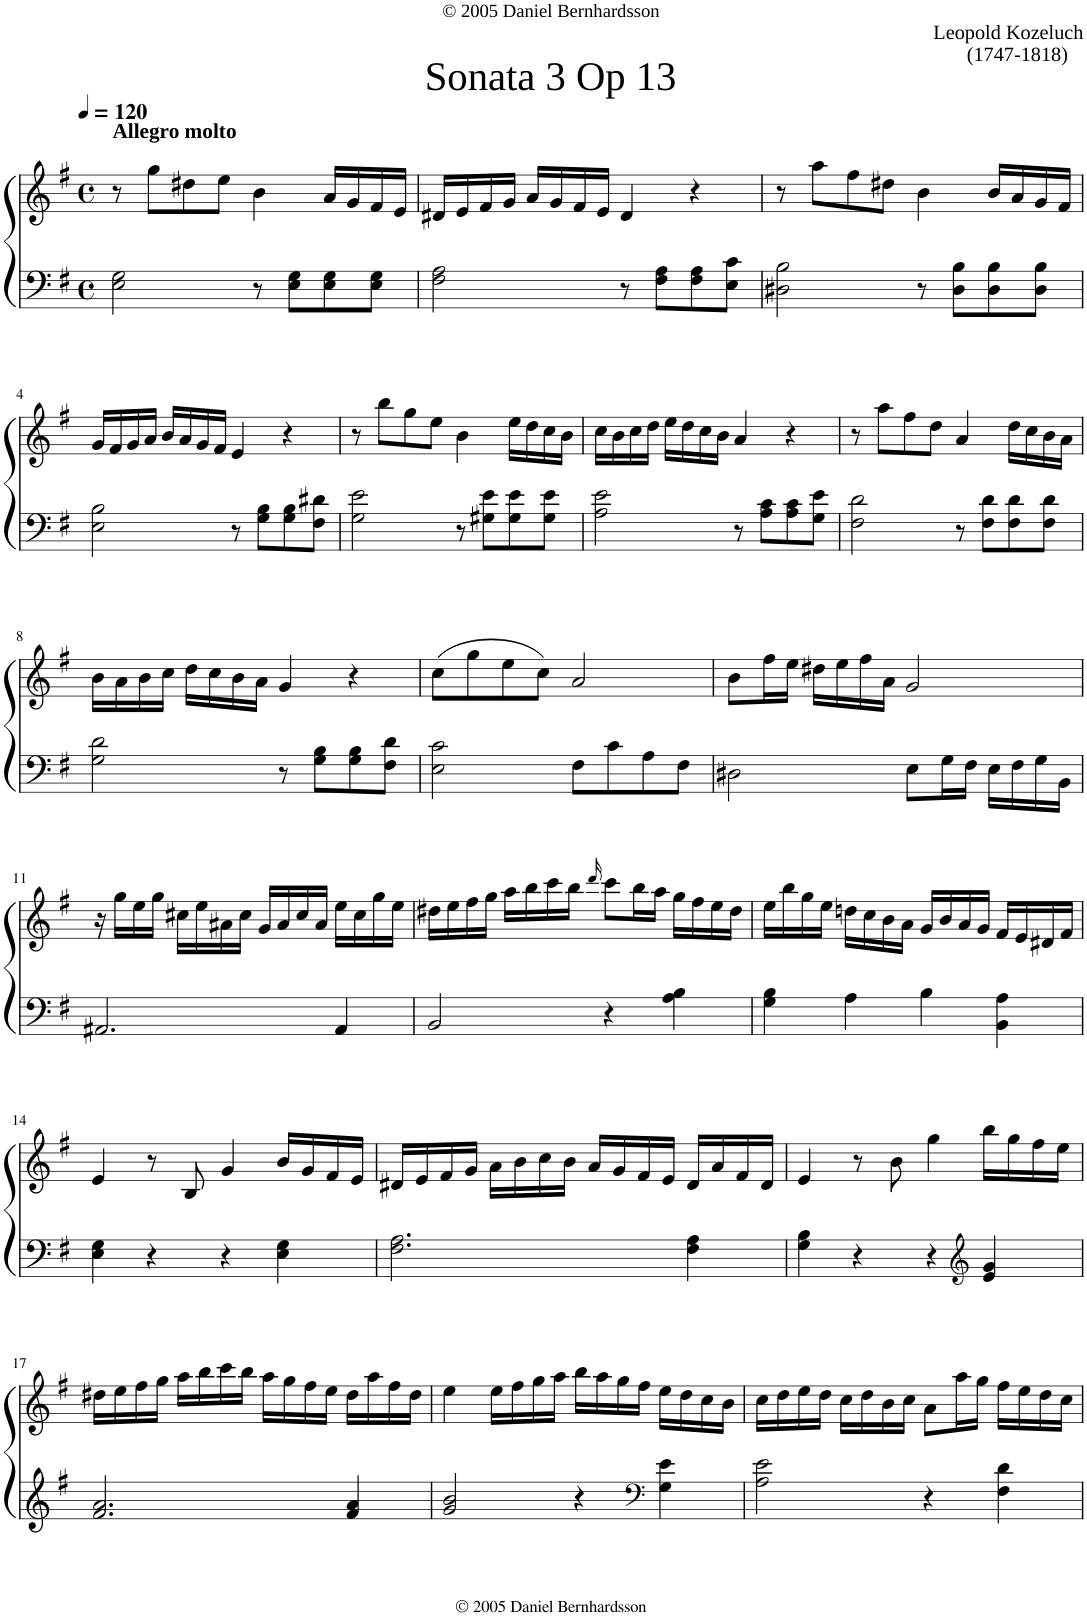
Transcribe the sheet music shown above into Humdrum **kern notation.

**kern	**kern
*part1	*part1
*staff2	*staff1
*I"Piano	*
*I'Pno.	*
*clefF4	*clefG2
*k[f#]	*k[f#]
*G:	*G:
*M4/4	*M4/4
*met(c)	*met(c)
*MM120	*MM120
=1	=1
!	!LO:TX:a:B:t=Allegro molto
2E\ 2G\	8r
.	8gg\L
.	8dd#X\
.	8ee\J
8r	4b\
8E\ 8G\L	.
8E\ 8G\	16a/LL
.	16g/
8E\ 8G\J	16f#/
.	16e/JJ
=2	=2
2F#\ 2A\	16d#X/LL
.	16e/
.	16f#/
.	16g/JJ
.	16a/LL
.	16g/
.	16f#/
.	16e/JJ
8r	4d#/
8F#\ 8A\L	.
8F#\ 8A\	4r
8E\ 8c\J	.
=3	=3
2D#X\ 2B\	8r
.	8aa\L
.	8ff#\
.	8dd#X\J
8r	4b\
8D#\ 8B\L	.
8D#\ 8B\	16b/LL
.	16a/
8D#\ 8B\J	16g/
.	16f#/JJ
!!LO:LB:g=z
=4	=4
2E\ 2B\	16g/LL
.	16f#/
.	16g/
.	16a/JJ
.	16b/LL
.	16a/
.	16g/
.	16f#/JJ
8r	4e/
8G\ 8B\L	.
8G\ 8B\	4r
8F#\ 8d#X\J	.
=5	=5
2G\ 2e\	8r
.	8bb\L
.	8gg\
.	8ee\J
8r	4b\
8G#X\ 8e\L	.
8G#\ 8e\	16ee\LL
.	16dd\
8G#\ 8e\J	16cc\
.	16b\JJ
=6	=6
2A\ 2e\	16cc\LL
.	16b\
.	16cc\
.	16dd\JJ
.	16ee\LL
.	16dd\
.	16cc\
.	16b\JJ
8r	4a/
8A\ 8c\L	.
8A\ 8c\	4r
8G\ 8e\J	.
=7	=7
2F#\ 2d\	8r
.	8aa\L
.	8ff#\
.	8dd\J
8r	4a/
8F#\ 8d\L	.
8F#\ 8d\	16dd\LL
.	16cc\
8F#\ 8d\J	16b\
.	16a\JJ
!!LO:LB:g=z
=8	=8
2G\ 2d\	16b\LL
.	16a\
.	16b\
.	16cc\JJ
.	16dd\LL
.	16cc\
.	16b\
.	16a\JJ
8r	4g/
8G\ 8B\L	.
8G\ 8B\	4r
8F#\ 8d\J	.
=9	=9
2E\ 2c\	(8cc\L
.	8gg\
.	8ee\
.	8cc\J)
8F#\L	2a/
8c\	.
8A\	.
8F#\J	.
=10	=10
2D#X\	8b\L
.	16ff#\L
.	16ee\JJ
.	16dd#X\LL
.	16ee\
.	16ff#\
.	16a\JJ
8E\L	2g/
16G\L	.
16F#\JJ	.
16E\LL	.
16F#\	.
16G\	.
16BB\JJ	.
!!LO:LB:g=z
=11	=11
2.AA#X/	16r
.	16gg\LL
.	16ee\
.	16gg\JJ
.	16cc#X\LL
.	16ee\
.	16a#X\
.	16cc#\JJ
.	16g/LL
.	16a#/
.	16cc#/
.	16a#/JJ
4AA#/	16ee\LL
.	16cc#\
.	16gg\
.	16ee\JJ
=12	=12
2BB/	16dd#X\LL
.	16ee\
.	16ff#\
.	16gg\JJ
.	16aa\LL
.	16bb\
.	16ccc\
.	16bb\JJ
.	16qddd/
4r	8ccc\L
.	16bb\L
.	16aa\JJ
4A\ 4B\	16gg\LL
.	16ff#\
.	16ee\
.	16dd#\JJ
=13	=13
4G\ 4B\	16ee\LL
.	16bb\
.	16gg\
.	16ee\JJ
4A\	16ddn\LL
.	16cc\
.	16b\
.	16a\JJ
4B\	16g/LL
.	16b/
.	16a/
.	16g/JJ
4BB\ 4A\	16f#/LL
.	16e/
.	16d#X/
.	16f#/JJ
!!LO:LB:g=z
=14	=14
4E\ 4G\	4e/
4r	8r
.	8B/
4r	4g/
4E\ 4G\	16b/LL
.	16g/
.	16f#/
.	16e/JJ
=15	=15
2.F#\ 2.A\	16d#X/LL
.	16e/
.	16f#/
.	16g/JJ
.	16a\LL
.	16b\
.	16cc\
.	16b\JJ
.	16a/LL
.	16g/
.	16f#/
.	16e/JJ
4F#\ 4A\	16d#/LL
.	16a/
.	16f#/
.	16d#/JJ
=16	=16
4G\ 4B\	4e/
4r	8r
.	8b\
4r	4gg\
*clefG2	*
4e/ 4g/	16bb\LL
.	16gg\
.	16ff#\
.	16ee\JJ
!!LO:LB:g=z
=17	=17
2.f#/ 2.a/	16dd#X\LL
.	16ee\
.	16ff#\
.	16gg\JJ
.	16aa\LL
.	16bb\
.	16ccc\
.	16bb\JJ
.	16aa\LL
.	16gg\
.	16ff#\
.	16ee\JJ
4f#/ 4a/	16dd#\LL
.	16aa\
.	16ff#\
.	16dd#\JJ
=18	=18
2g/ 2b/	4ee\
.	16ee\LL
.	16ff#\
.	16gg\
.	16aa\JJ
4r	16bb\LL
.	16aa\
.	16gg\
.	16ff#\JJ
*clefF4	*
4G\ 4e\	16ee\LL
.	16dd\
.	16cc\
.	16b\JJ
=19	=19
2A\ 2e\	16cc\LL
.	16dd\
.	16ee\
.	16dd\JJ
.	16cc\LL
.	16dd\
.	16b\
.	16cc\JJ
4r	8a\L
.	16aa\L
.	16gg\JJ
4F#\ 4d\	16ff#\LL
.	16ee\
.	16dd\
.	16cc\JJ
=	=
*-	*-
